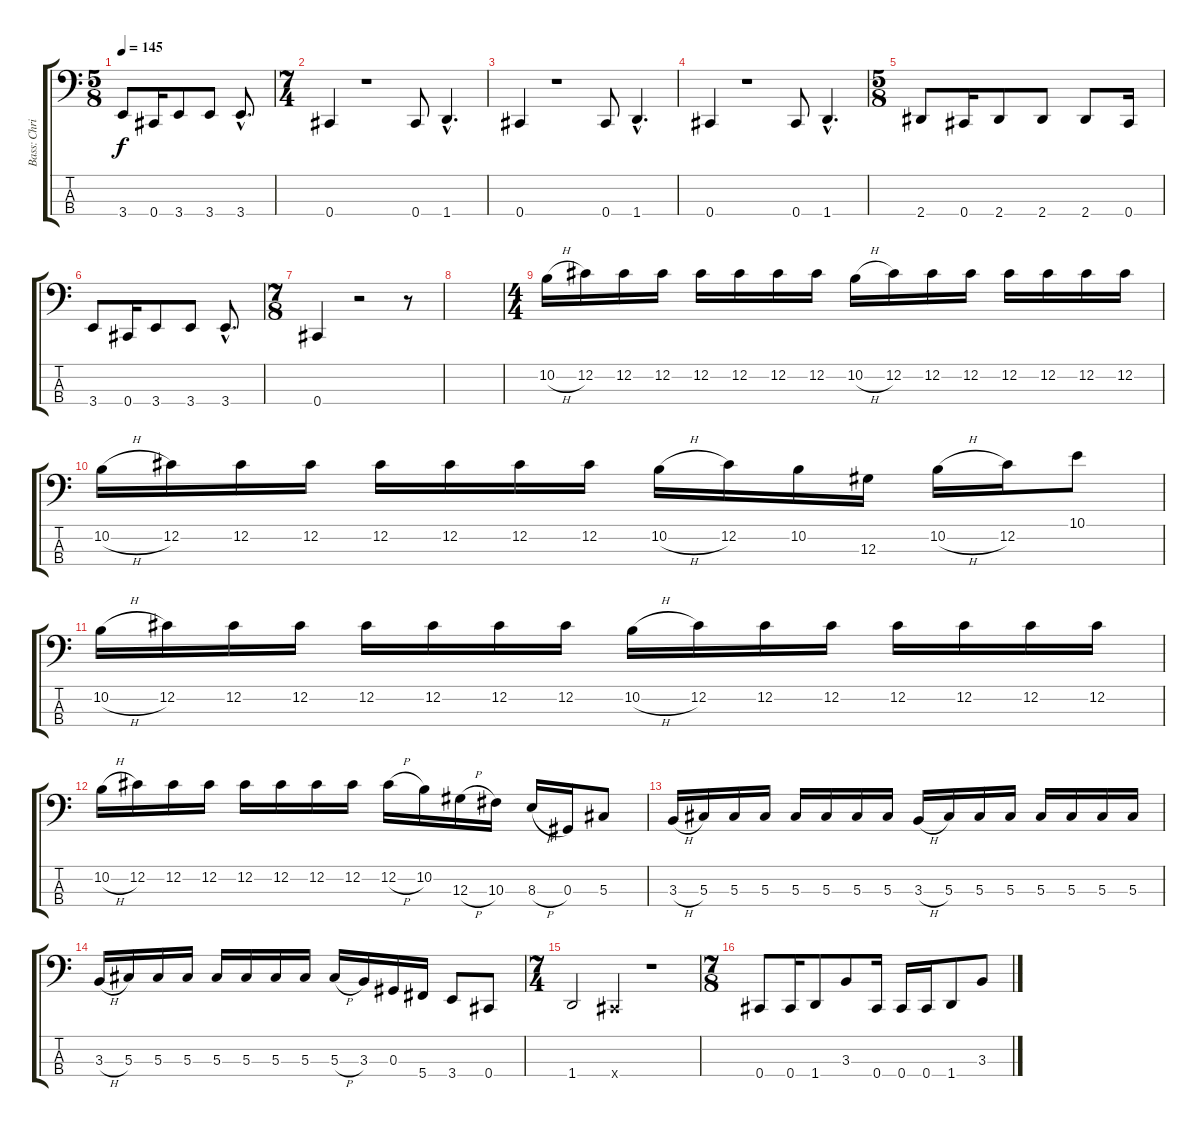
\track ("Bass: Christer Örtefors" "Bass: Chri") {instrument electricbassfinger}
\staff {score tabs}
\tuning (Gb2 Db2 Ab1 Db1) {hide}
\ts (5 8)
\tempo 145
\clef f4
\ks c
3.4.8{dy f} 0.4.16 3.4.8 3.4.8 3.4{hac}.8{d} |
\ts (7 4)
0.4.4 r.1 0.4.8 1.4{hac}.4{d} |
0.4.4 r.1 0.4.8 1.4{hac}.4{d} |
0.4.4 r.1 0.4.8 1.4{hac}.4{d} |
\ts (5 8)
2.4.8 0.4.16 2.4.8 2.4.8 2.4.8 0.4.16 |
3.4.8 0.4.16 3.4.8 3.4.8 3.4{hac}.8{d} |
\ts (7 8)
0.4.4 r.2 r.8 |
|
\ts (4 4)
10.2{h}.16 12.2.16 12.2.16 12.2.16 12.2.16 12.2.16 12.2.16 12.2.16 10.2{h}.16 12.2.16 12.2.16 12.2.16 12.2.16 12.2.16 12.2.16 12.2.16 |
10.2{h}.16 12.2.16 12.2.16 12.2.16 12.2.16 12.2.16 12.2.16 12.2.16 10.2{h}.16 12.2.16 10.2.16 12.3.16 10.2{h}.16 12.2.16 10.1.8 |
10.2{h}.16 12.2.16 12.2.16 12.2.16 12.2.16 12.2.16 12.2.16 12.2.16 10.2{h}.16 12.2.16 12.2.16 12.2.16 12.2.16 12.2.16 12.2.16 12.2.16 |
10.2{h}.16 12.2.16 12.2.16 12.2.16 12.2.16 12.2.16 12.2.16 12.2.16 12.2{h}.16 10.2.16 12.3{h}.16 10.3.16 8.3{h}.16 0.3.16 5.3.8 |
3.3{h}.16 5.3.16 5.3.16 5.3.16 5.3.16 5.3.16 5.3.16 5.3.16 3.3{h}.16 5.3.16 5.3.16 5.3.16 5.3.16 5.3.16 5.3.16 5.3.16 |
3.3{h}.16 5.3.16 5.3.16 5.3.16 5.3.16 5.3.16 5.3.16 5.3.16 5.3{h}.16 3.3.16 0.3.16 5.4.16 3.4.8 0.4.8 |
\ts (7 4)
1.4.2 0.4{x}.4 r.1 |
\ts (7 8)
0.4.8 0.4.16 1.4.8 3.3.8 0.4.16 0.4.16 0.4.16 1.4.8 3.3.8
